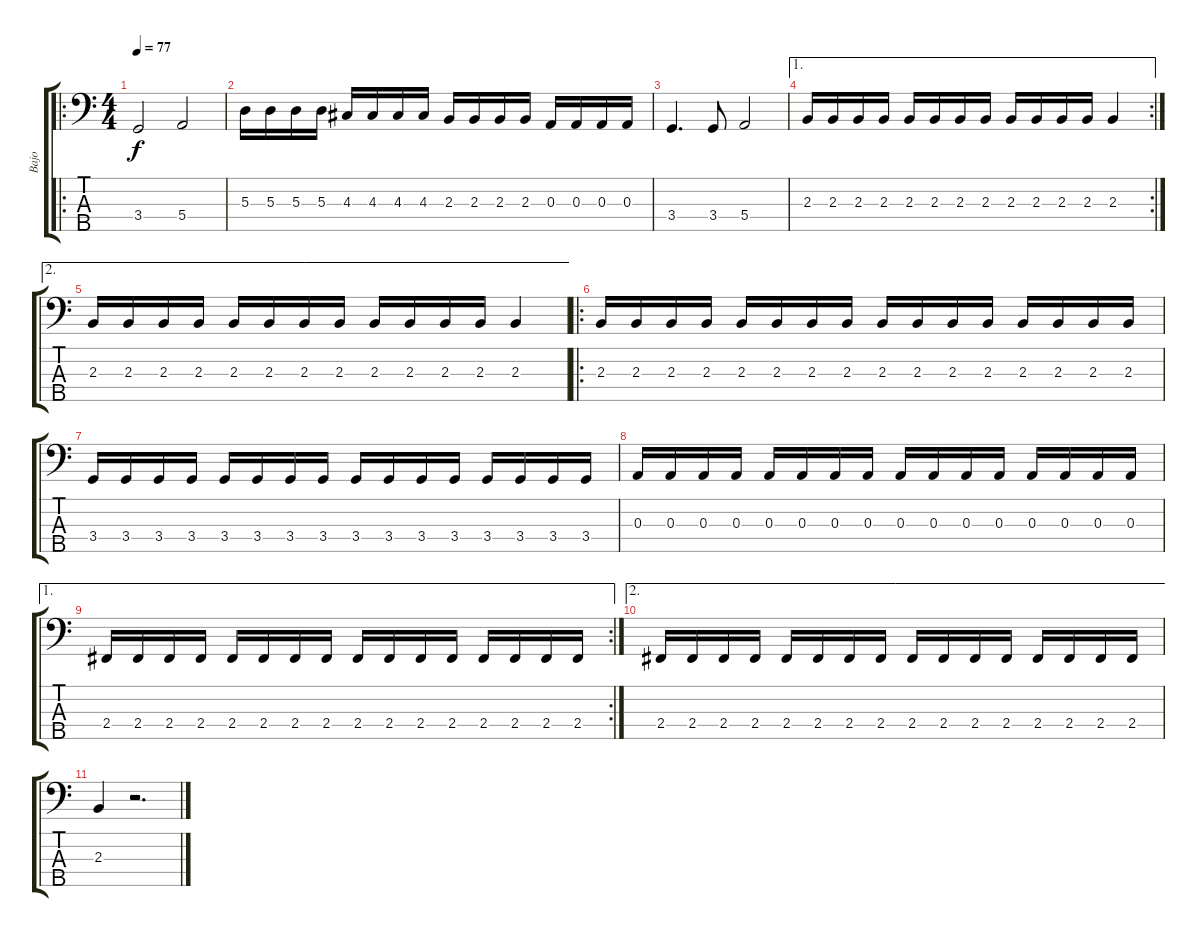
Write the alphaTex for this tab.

\track ("Bajo" "Bajo") {instrument electricbasspick}
\staff {score tabs}
\tuning (G2 D2 A1 E1 B0) {hide}
\ro
\ts (4 4)
\tempo 77
\clef f4
\ks c
3.4.2{dy f} 5.4.2 |
5.3.16 5.3.16 5.3.16 5.3.16 4.3.16 4.3.16 4.3.16 4.3.16 2.3.16 2.3.16 2.3.16 2.3.16 0.3.16 0.3.16 0.3.16 0.3.16 |
3.4.4{d} 3.4.8 5.4.2 |
\ae 1
\rc 2
2.3.16 2.3.16 2.3.16 2.3.16 2.3.16 2.3.16 2.3.16 2.3.16 2.3.16 2.3.16 2.3.16 2.3.16 2.3.4 |
\ae 2
2.3.16 2.3.16 2.3.16 2.3.16 2.3.16 2.3.16 2.3.16 2.3.16 2.3.16 2.3.16 2.3.16 2.3.16 2.3.4 |
\ro
2.3.16 2.3.16 2.3.16 2.3.16 2.3.16 2.3.16 2.3.16 2.3.16 2.3.16 2.3.16 2.3.16 2.3.16 2.3.16 2.3.16 2.3.16 2.3.16 |
3.4.16 3.4.16 3.4.16 3.4.16 3.4.16 3.4.16 3.4.16 3.4.16 3.4.16 3.4.16 3.4.16 3.4.16 3.4.16 3.4.16 3.4.16 3.4.16 |
0.3.16 0.3.16 0.3.16 0.3.16 0.3.16 0.3.16 0.3.16 0.3.16 0.3.16 0.3.16 0.3.16 0.3.16 0.3.16 0.3.16 0.3.16 0.3.16 |
\ae 1
\rc 2
2.4.16 2.4.16 2.4.16 2.4.16 2.4.16 2.4.16 2.4.16 2.4.16 2.4.16 2.4.16 2.4.16 2.4.16 2.4.16 2.4.16 2.4.16 2.4.16 |
\ae 2
2.4.16 2.4.16 2.4.16 2.4.16 2.4.16 2.4.16 2.4.16 2.4.16 2.4.16 2.4.16 2.4.16 2.4.16 2.4.16 2.4.16 2.4.16 2.4.16 |
2.3.4 r.2{d}
